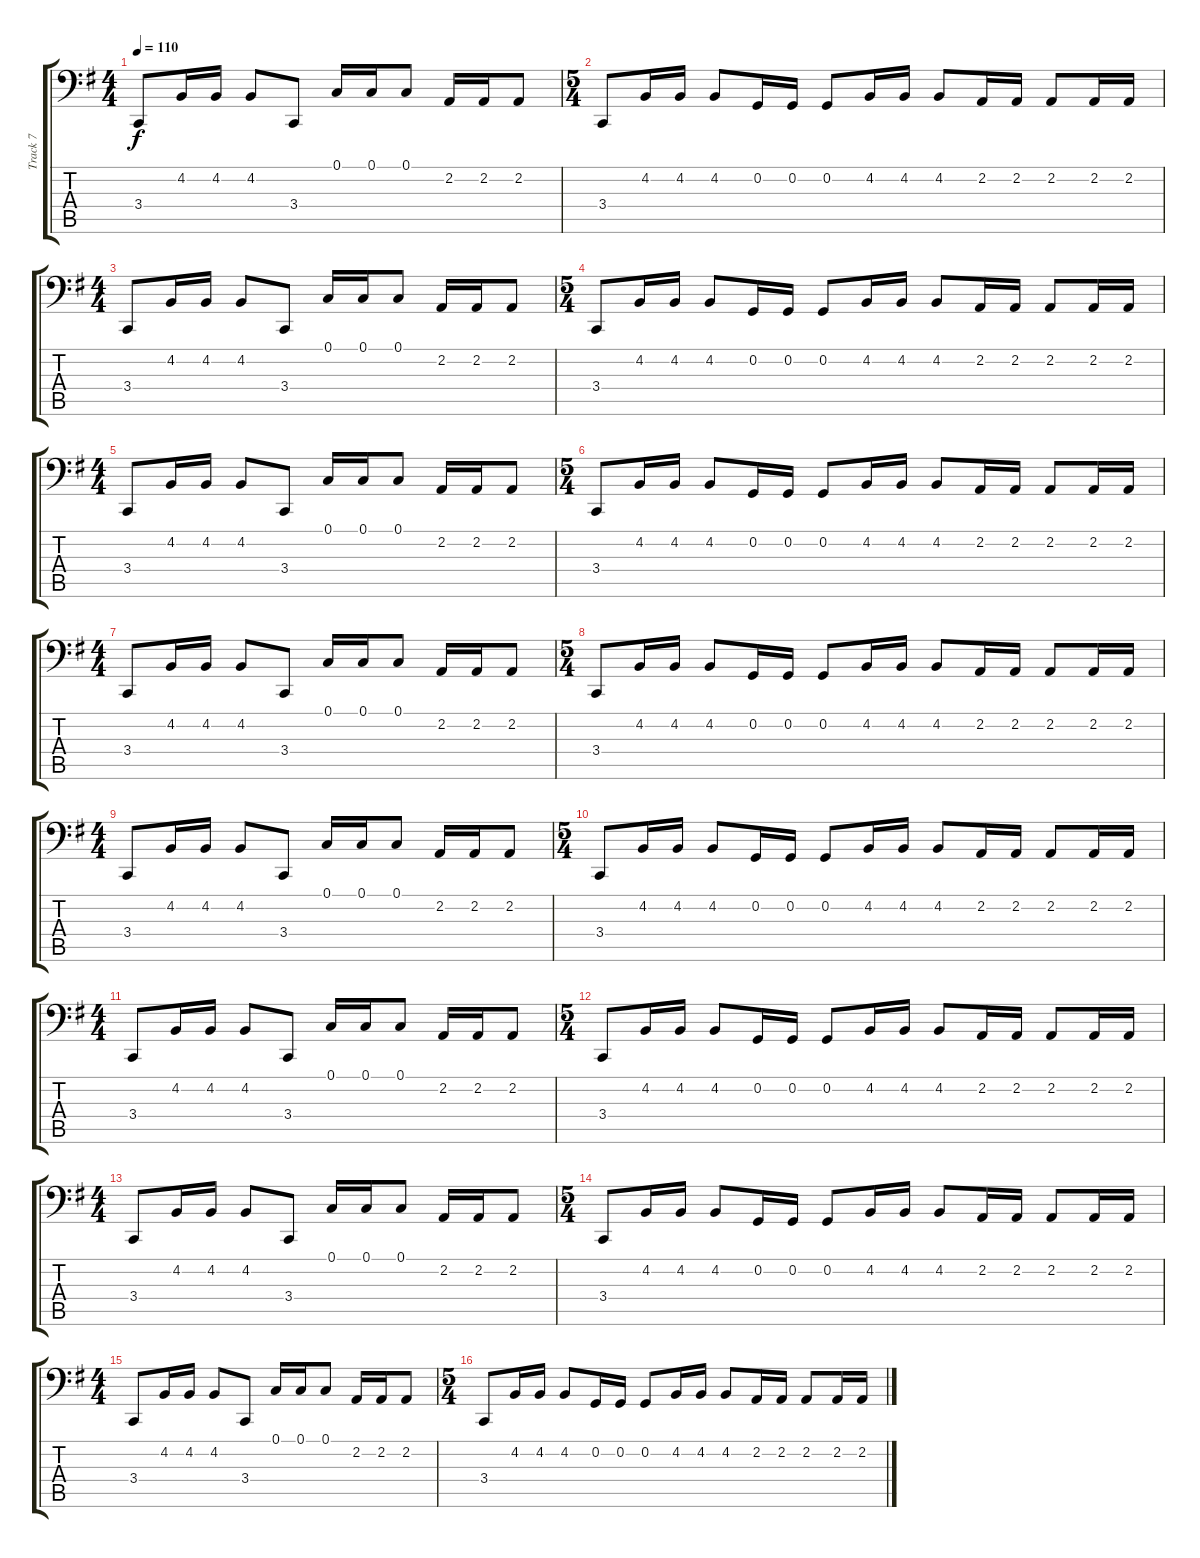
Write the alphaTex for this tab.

\track ("Track 7" "Track 7") {instrument synthstrings1}
\staff {score tabs}
\tuning (C3 G2 D2 A1 E1 B0) {hide}
\ts (4 4)
\tempo 110
\clef f4
\ks g
3.4.8{dy f} 4.2.16 4.2.16 4.2.8 3.4.8 0.1.16 0.1.16 0.1.8 2.2.16 2.2.16 2.2.8 |
\ts (5 4)
3.4.8 4.2.16 4.2.16 4.2.8 0.2.16 0.2.16 0.2.8 4.2.16 4.2.16 4.2.8 2.2.16 2.2.16 2.2.8 2.2.16 2.2.16 |
\ts (4 4)
3.4.8 4.2.16 4.2.16 4.2.8 3.4.8 0.1.16 0.1.16 0.1.8 2.2.16 2.2.16 2.2.8 |
\ts (5 4)
3.4.8 4.2.16 4.2.16 4.2.8 0.2.16 0.2.16 0.2.8 4.2.16 4.2.16 4.2.8 2.2.16 2.2.16 2.2.8 2.2.16 2.2.16 |
\ts (4 4)
3.4.8 4.2.16 4.2.16 4.2.8 3.4.8 0.1.16 0.1.16 0.1.8 2.2.16 2.2.16 2.2.8 |
\ts (5 4)
3.4.8 4.2.16 4.2.16 4.2.8 0.2.16 0.2.16 0.2.8 4.2.16 4.2.16 4.2.8 2.2.16 2.2.16 2.2.8 2.2.16 2.2.16 |
\ts (4 4)
3.4.8 4.2.16 4.2.16 4.2.8 3.4.8 0.1.16 0.1.16 0.1.8 2.2.16 2.2.16 2.2.8 |
\ts (5 4)
3.4.8 4.2.16 4.2.16 4.2.8 0.2.16 0.2.16 0.2.8 4.2.16 4.2.16 4.2.8 2.2.16 2.2.16 2.2.8 2.2.16 2.2.16 |
\ts (4 4)
3.4.8 4.2.16 4.2.16 4.2.8 3.4.8 0.1.16 0.1.16 0.1.8 2.2.16 2.2.16 2.2.8 |
\ts (5 4)
3.4.8 4.2.16 4.2.16 4.2.8 0.2.16 0.2.16 0.2.8 4.2.16 4.2.16 4.2.8 2.2.16 2.2.16 2.2.8 2.2.16 2.2.16 |
\ts (4 4)
3.4.8 4.2.16 4.2.16 4.2.8 3.4.8 0.1.16 0.1.16 0.1.8 2.2.16 2.2.16 2.2.8 |
\ts (5 4)
3.4.8 4.2.16 4.2.16 4.2.8 0.2.16 0.2.16 0.2.8 4.2.16 4.2.16 4.2.8 2.2.16 2.2.16 2.2.8 2.2.16 2.2.16 |
\ts (4 4)
3.4.8 4.2.16 4.2.16 4.2.8 3.4.8 0.1.16 0.1.16 0.1.8 2.2.16 2.2.16 2.2.8 |
\ts (5 4)
3.4.8 4.2.16 4.2.16 4.2.8 0.2.16 0.2.16 0.2.8 4.2.16 4.2.16 4.2.8 2.2.16 2.2.16 2.2.8 2.2.16 2.2.16 |
\ts (4 4)
3.4.8 4.2.16 4.2.16 4.2.8 3.4.8 0.1.16 0.1.16 0.1.8 2.2.16 2.2.16 2.2.8 |
\ts (5 4)
3.4.8 4.2.16 4.2.16 4.2.8 0.2.16 0.2.16 0.2.8 4.2.16 4.2.16 4.2.8 2.2.16 2.2.16 2.2.8 2.2.16 2.2.16
